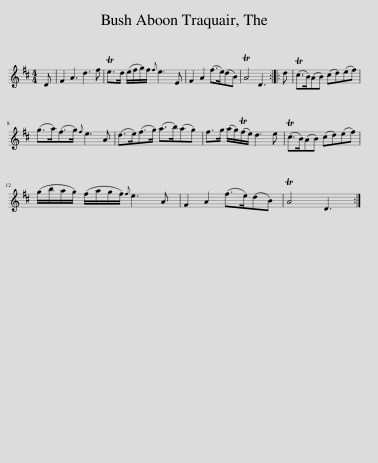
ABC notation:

X:1
L:1/8
M:4/4
I:linebreak $
K:D
V:1 treble
V:1
 D | F2 A3 d3 f | Te>d (e/f/g/)f/{f} e3 E | F2 A2 (f>e)(dB) | TA4 D3 :: %5
 d | (Tc>B)(AB) (cd)(ef) |$ (g>a)(f>g){f} e3 A | (d>e)(f>g) (a>b)(ag) | f>g (a/g/)(Tf/e/) d3 e | %10
 (Tc>B)(AB) (cd)(ef) |$ (g/b/a/g/) (f/a/g/f/){f} e3 A | F2 A2 (f>e)(dB) | TA4 D3 :| %14
